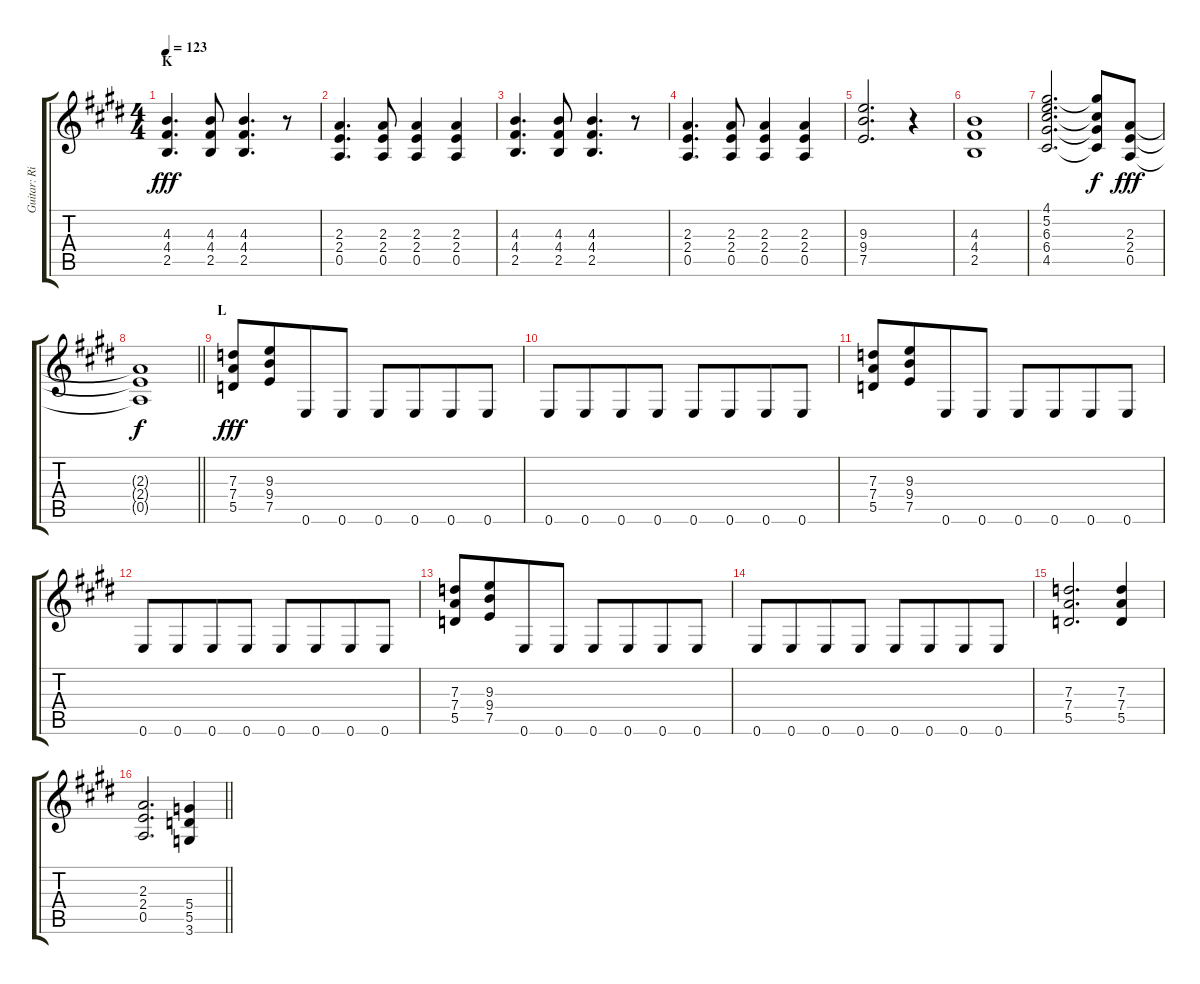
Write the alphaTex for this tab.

\track ("Guitar: Rik" "Guitar: Ri") {instrument distortionguitar}
\staff {score tabs}
\tuning (E4 B3 G3 D3 A2 E2) {hide}
\ts (4 4)
\section ("" "K")
\tempo 123
\clef g2
\ks e
(4.3 4.4 2.5).4{d dy fff} (4.3 4.4 2.5).8 (4.3 4.4 2.5).4{d} r.8 |
(2.3 2.4 0.5).4{d} (2.3 2.4 0.5).8 (2.3 2.4 0.5).4 (2.3 2.4 0.5).4 |
(4.3 4.4 2.5).4{d} (4.3 4.4 2.5).8 (4.3 4.4 2.5).4{d} r.8 |
(2.3 2.4 0.5).4{d} (2.3 2.4 0.5).8 (2.3 2.4 0.5).4 (2.3 2.4 0.5).4 |
(9.3 9.4 7.5).2{d} r.4 |
(4.3 4.4 2.5).1 |
(4.1 5.2 6.3 6.4 4.5).2{d} (4.1{t} 6.3{t} 6.4{t} 4.5{t}).8{dy f} (2.3 2.4 0.5).8{dy fff} |
\barLineRight lightlight
(2.3{t} 2.4{t} 0.5{t}).1{dy f} |
\section ("" "L")
(7.3 7.4 5.5).8{dy fff} (9.3 9.4 7.5).8{beam merge} 0.6.8 0.6.8 0.6.8 0.6.8{beam merge} 0.6.8 0.6.8 |
0.6.8 0.6.8{beam merge} 0.6.8 0.6.8 0.6.8 0.6.8{beam merge} 0.6.8 0.6.8 |
(7.3 7.4 5.5).8 (9.3 9.4 7.5).8{beam merge} 0.6.8 0.6.8 0.6.8 0.6.8{beam merge} 0.6.8 0.6.8 |
0.6.8 0.6.8{beam merge} 0.6.8 0.6.8 0.6.8 0.6.8{beam merge} 0.6.8 0.6.8 |
(7.3 7.4 5.5).8 (9.3 9.4 7.5).8{beam merge} 0.6.8 0.6.8 0.6.8 0.6.8{beam merge} 0.6.8 0.6.8 |
0.6.8 0.6.8{beam merge} 0.6.8 0.6.8 0.6.8 0.6.8{beam merge} 0.6.8 0.6.8 |
(7.3 7.4 5.5).2{d} (7.3 7.4 5.5).4 |
\barLineRight lightlight
(2.3 2.4 0.5).2{d} (5.4 5.5 3.6).4
